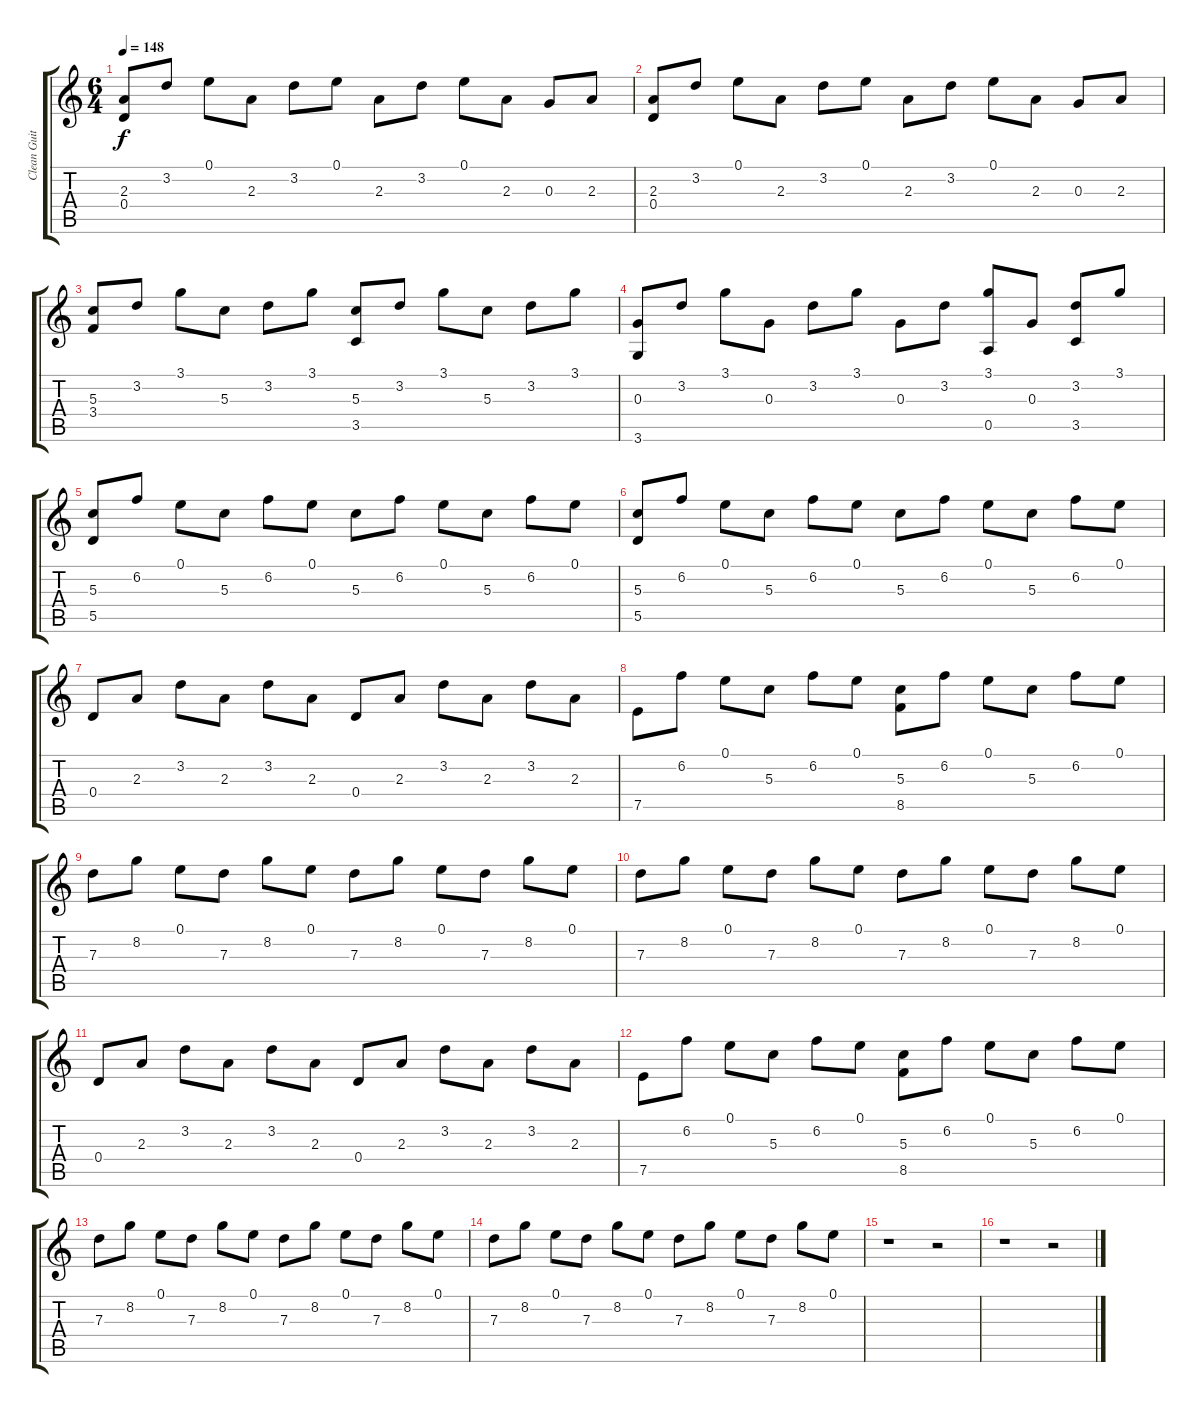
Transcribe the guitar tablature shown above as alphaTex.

\track ("Clean Guitar" "Clean Guit") {instrument electricguitarclean}
\staff {score tabs}
\tuning (E4 B3 G3 D3 A2 E2) {hide}
\ts (6 4)
\tempo 148
\clef g2
\ks c
(2.3 0.4).8{dy f} 3.2.8 0.1.8 2.3.8 3.2.8 0.1.8 2.3.8 3.2.8 0.1.8 2.3.8 0.3.8 2.3.8 |
(2.3 0.4).8 3.2.8 0.1.8 2.3.8 3.2.8 0.1.8 2.3.8 3.2.8 0.1.8 2.3.8 0.3.8 2.3.8 |
(5.3 3.4).8 3.2.8 3.1.8 5.3.8 3.2.8 3.1.8 (5.3 3.5).8 3.2.8 3.1.8 5.3.8 3.2.8 3.1.8 |
(0.3 3.6).8 3.2.8 3.1.8 0.3.8 3.2.8 3.1.8 0.3.8 3.2.8 (3.1 0.5).8 0.3.8 (3.2 3.5).8 3.1.8 |
(5.3 5.5).8 6.2.8 0.1.8 5.3.8 6.2.8 0.1.8 5.3.8 6.2.8 0.1.8 5.3.8 6.2.8 0.1.8 |
(5.3 5.5).8 6.2.8 0.1.8 5.3.8 6.2.8 0.1.8 5.3.8 6.2.8 0.1.8 5.3.8 6.2.8 0.1.8 |
0.4.8 2.3.8 3.2.8 2.3.8 3.2.8 2.3.8 0.4.8 2.3.8 3.2.8 2.3.8 3.2.8 2.3.8 |
7.5.8 6.2.8 0.1.8 5.3.8 6.2.8 0.1.8 (5.3 8.5).8 6.2.8 0.1.8 5.3.8 6.2.8 0.1.8 |
7.3.8 8.2.8 0.1.8 7.3.8 8.2.8 0.1.8 7.3.8 8.2.8 0.1.8 7.3.8 8.2.8 0.1.8 |
7.3.8 8.2.8 0.1.8 7.3.8 8.2.8 0.1.8 7.3.8 8.2.8 0.1.8 7.3.8 8.2.8 0.1.8 |
0.4.8 2.3.8 3.2.8 2.3.8 3.2.8 2.3.8 0.4.8 2.3.8 3.2.8 2.3.8 3.2.8 2.3.8 |
7.5.8 6.2.8 0.1.8 5.3.8 6.2.8 0.1.8 (5.3 8.5).8 6.2.8 0.1.8 5.3.8 6.2.8 0.1.8 |
7.3.8 8.2.8 0.1.8 7.3.8 8.2.8 0.1.8 7.3.8 8.2.8 0.1.8 7.3.8 8.2.8 0.1.8 |
7.3.8 8.2.8 0.1.8 7.3.8 8.2.8 0.1.8 7.3.8 8.2.8 0.1.8 7.3.8 8.2.8 0.1.8 |
r.1 r.2 |
r.1 r.2
